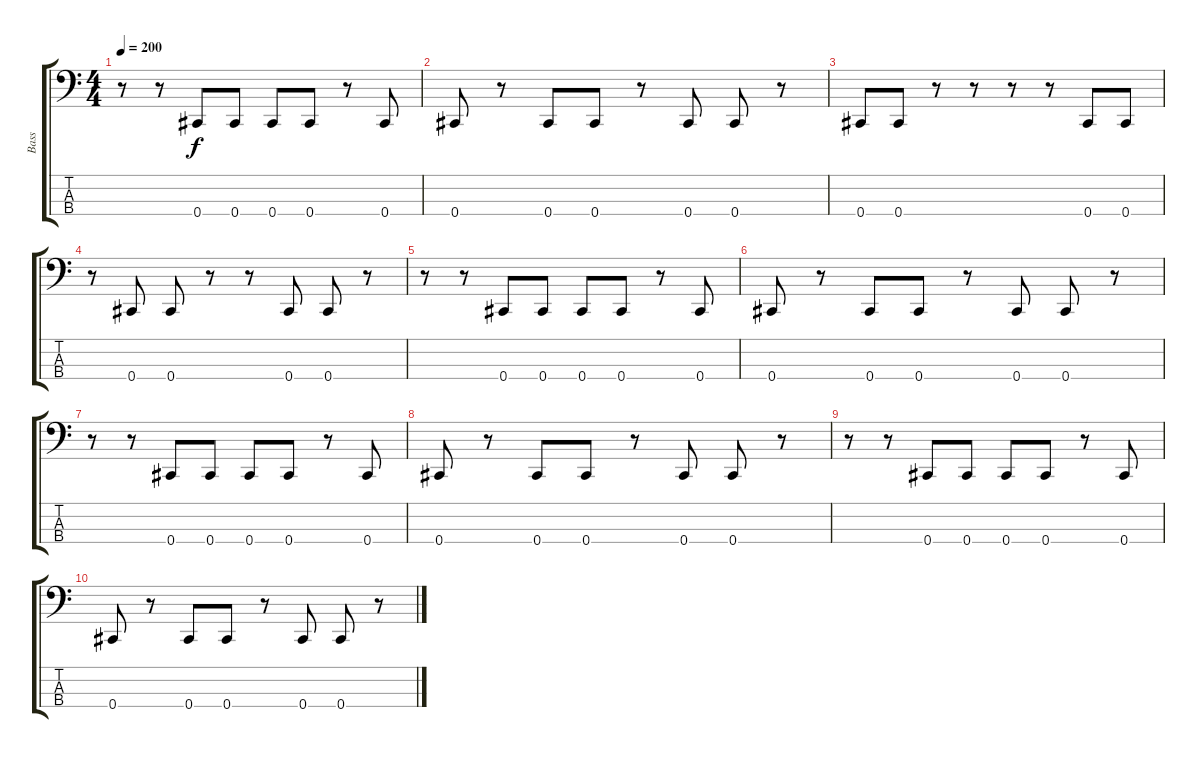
\track ("Bass" "Bass") {instrument electricbasspick}
\staff {score tabs}
\tuning (Gb2 Db2 Ab1 Db1) {hide}
\ts (4 4)
\tempo 200
\clef f4
\ks c
r.8{dy f} r.8 0.4.8 0.4.8 0.4.8 0.4.8 r.8 0.4.8 |
0.4.8 r.8 0.4.8 0.4.8 r.8 0.4.8 0.4.8 r.8 |
0.4.8 0.4.8 r.8 r.8 r.8 r.8 0.4.8 0.4.8 |
r.8 0.4.8 0.4.8 r.8 r.8 0.4.8 0.4.8 r.8 |
r.8 r.8 0.4.8 0.4.8 0.4.8 0.4.8 r.8 0.4.8 |
0.4.8 r.8 0.4.8 0.4.8 r.8 0.4.8 0.4.8 r.8 |
r.8 r.8 0.4.8 0.4.8 0.4.8 0.4.8 r.8 0.4.8 |
0.4.8 r.8 0.4.8 0.4.8 r.8 0.4.8 0.4.8 r.8 |
r.8 r.8 0.4.8 0.4.8 0.4.8 0.4.8 r.8 0.4.8 |
0.4.8 r.8 0.4.8 0.4.8 r.8 0.4.8 0.4.8 r.8
